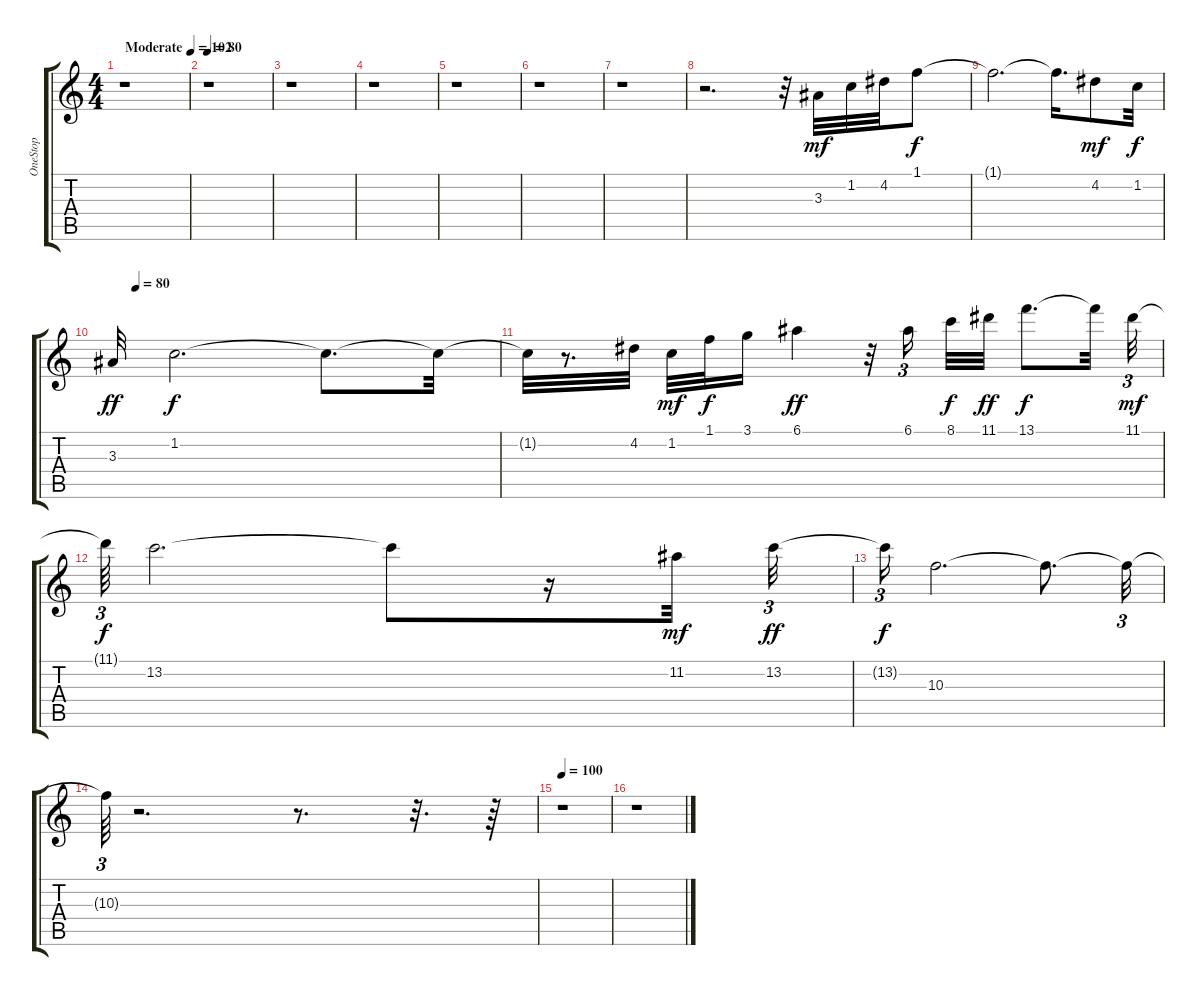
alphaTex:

\track ("OneStop" "OneStop") {instrument overdrivenguitar}
\staff {score tabs}
\tuning (E4 B3 G3 D3 A2 E2) {hide}
\ts (4 4)
\tempo (102 "Moderate")
\clef g2
\ks c
r.1{dy mf instrument overdrivenguitar} |
\tempo 80
r.1 |
r.1 |
r.1 |
r.1 |
r.1 |
r.1 |
r.2{d} r.32 3.3.32 1.2.32 4.2.32 1.1.8{dy f} |
1.1{t}.2{d} 1.1{t}.16{d} 4.2.8{dy mf} 1.2.32{dy f} |
\tempo (80 0.0625)
3.3.32{dy ff} 1.2.2{d dy f} 1.2{t}.8{d} 1.2{t}.32 |
1.2{t}.32 r.8{d} 4.2.32 1.2.32{dy mf} 1.1.32{dy f} 3.1.16 6.1.4{dy ff} r.32 6.1.16{tu (3 2)} 8.1.32{dy f} 11.1.32{dy ff} 13.1.8{d dy f} 13.1{t}.32 11.1.32{tu (3 2) dy mf} |
11.1{t}.64{tu (3 2) dy f} 13.2.2{d} 13.2{t}.8 r.16 11.2.32{dy mf} 13.2.32{tu (3 2) dy ff} |
13.2{t}.16{tu (3 2) dy f} 10.3.2{d} 10.3{t}.8{d} 10.3{t}.32{tu (3 2)} |
10.3{t}.64{tu (3 2)} r.2{d} r.8{d} r.32{d} r.64 |
\tempo 100
r.1 |
r.1
